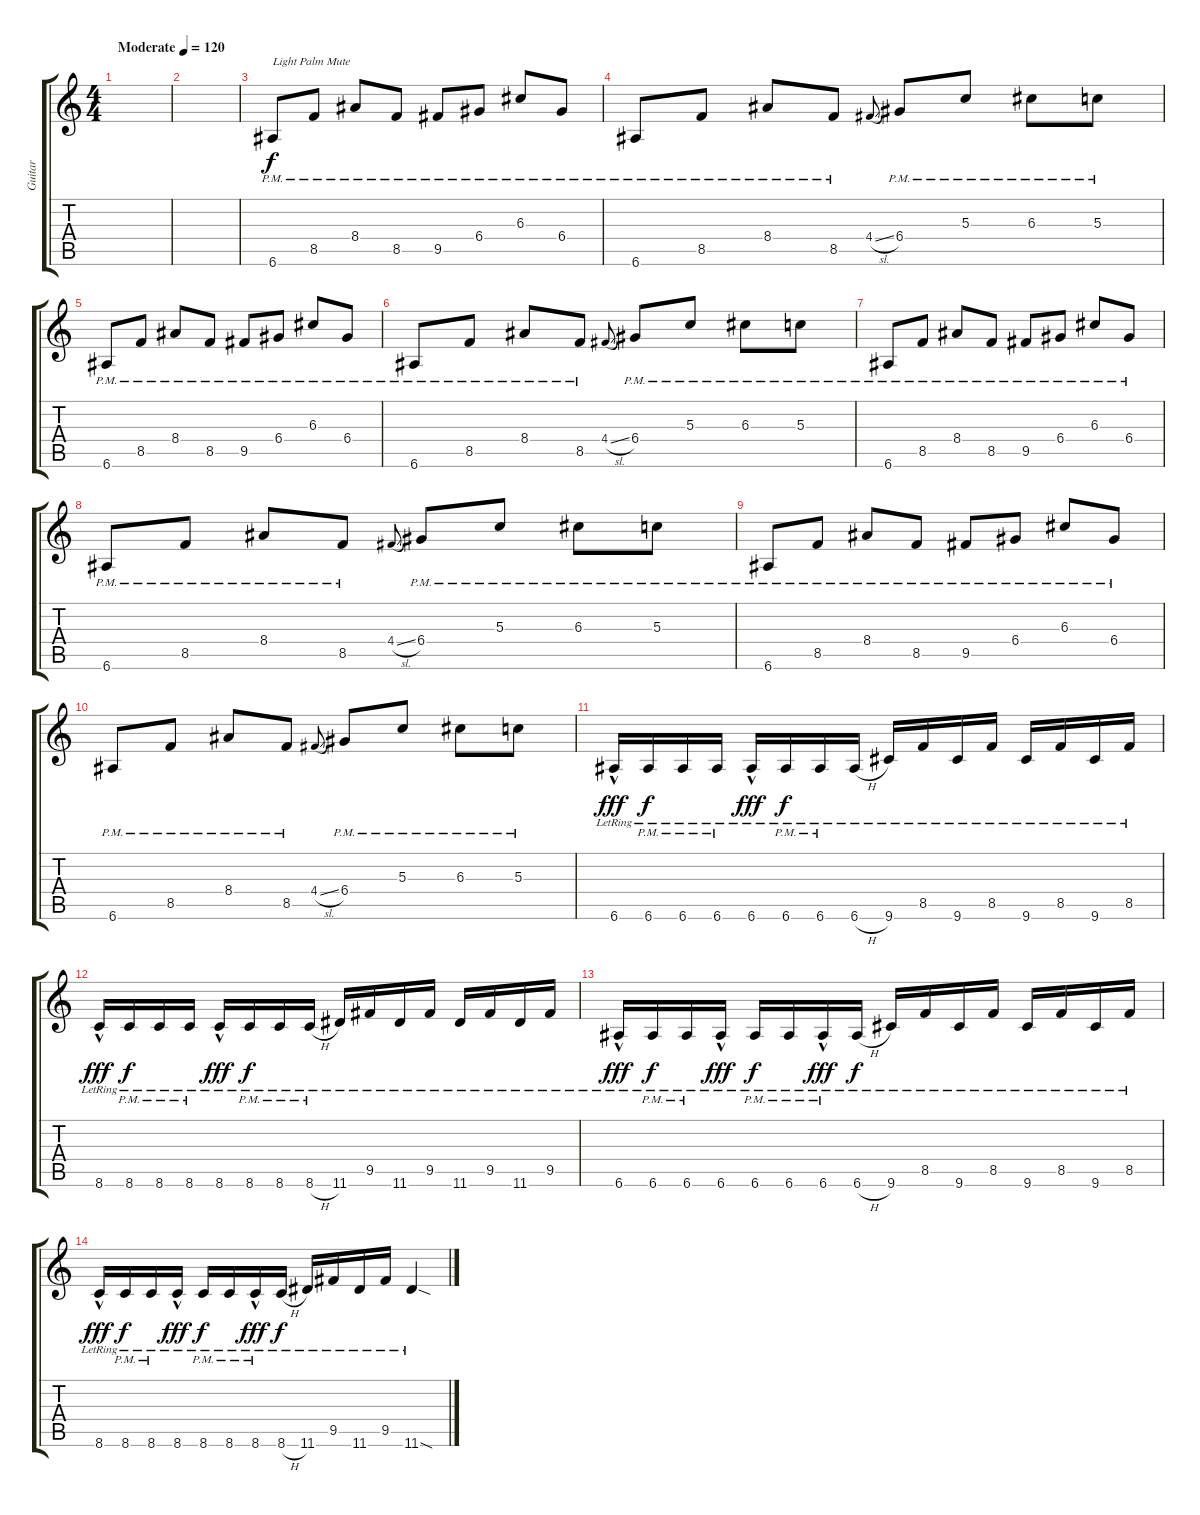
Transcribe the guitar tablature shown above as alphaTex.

\track ("Guitar" "Guitar") {instrument electricguitarjazz}
\staff {score tabs}
\tuning (E4 B3 G3 D3 A2 E2) {hide}
\ts (4 4)
\tempo (120 "Moderate")
\clef g2
\ks c
|
|
6.6{pm}.8{txt "Light Palm Mute"} 8.5{pm}.8 8.4{pm}.8 8.5{pm}.8 9.5{pm}.8 6.4{pm}.8 6.3{pm}.8 6.4{pm}.8 |
6.6{pm}.8 8.5{pm}.8 8.4{pm}.8 8.5{pm}.8 4.4{sl}.8{gr onbeat} 6.4{pm}.8 5.3{pm}.8 6.3{pm}.8 5.3{pm}.8 |
6.6{pm}.8 8.5{pm}.8 8.4{pm}.8 8.5{pm}.8 9.5{pm}.8 6.4{pm}.8 6.3{pm}.8 6.4{pm}.8 |
6.6{pm}.8 8.5{pm}.8 8.4{pm}.8 8.5{pm}.8 4.4{sl}.8{gr onbeat} 6.4{pm}.8 5.3{pm}.8 6.3{pm}.8 5.3{pm}.8 |
6.6{pm}.8 8.5{pm}.8 8.4{pm}.8 8.5{pm}.8 9.5{pm}.8 6.4{pm}.8 6.3{pm}.8 6.4{pm}.8 |
6.6{pm}.8 8.5{pm}.8 8.4{pm}.8 8.5{pm}.8 4.4{sl}.8{gr onbeat} 6.4{pm}.8 5.3{pm}.8 6.3{pm}.8 5.3{pm}.8 |
6.6{pm}.8 8.5{pm}.8 8.4{pm}.8 8.5{pm}.8 9.5{pm}.8 6.4{pm}.8 6.3{pm}.8 6.4{pm}.8 |
6.6{pm}.8 8.5{pm}.8 8.4{pm}.8 8.5{pm}.8 4.4{sl}.8{gr onbeat} 6.4{pm}.8 5.3{pm}.8 6.3{pm}.8 5.3{pm}.8 |
6.6{hac lr}.16{dy fff} 6.6{pm lr}.16{dy f} 6.6{pm lr}.16 6.6{pm lr}.16 6.6{hac lr}.16{dy fff} 6.6{pm lr}.16{dy f} 6.6{pm lr}.16 6.6{h lr}.16 9.6{lr}.16 8.5{lr}.16 9.6{lr}.16 8.5{lr}.16 9.6{lr}.16 8.5{lr}.16 9.6{lr}.16 8.5{lr}.16 |
8.6{hac lr}.16{dy fff} 8.6{pm lr}.16{dy f} 8.6{pm lr}.16 8.6{pm lr}.16 8.6{hac lr}.16{dy fff} 8.6{pm lr}.16{dy f} 8.6{pm lr}.16 8.6{h pm lr}.16 11.6{lr}.16 9.5{lr}.16 11.6{lr}.16 9.5{lr}.16 11.6{lr}.16 9.5{lr}.16 11.6{lr}.16 9.5{lr}.16 |
6.6{hac lr}.16{dy fff} 6.6{pm lr}.16{dy f} 6.6{pm lr}.16 6.6{hac lr}.16{dy fff} 6.6{pm lr}.16{dy f} 6.6{pm lr}.16 6.6{hac pm lr}.16{dy fff} 6.6{h lr}.16{dy f} 9.6{lr}.16 8.5{lr}.16 9.6{lr}.16 8.5{lr}.16 9.6{lr}.16 8.5{lr}.16 9.6{lr}.16 8.5{lr}.16 |
8.6{hac lr}.16{dy fff} 8.6{pm lr}.16{dy f} 8.6{pm lr}.16 8.6{hac lr}.16{dy fff} 8.6{pm lr}.16{dy f} 8.6{pm lr}.16 8.6{hac pm lr}.16{dy fff} 8.6{h lr}.16{dy f} 11.6{lr}.16 9.5{lr}.16 11.6{lr}.16 9.5{lr}.16 11.6{sod lr}.4
